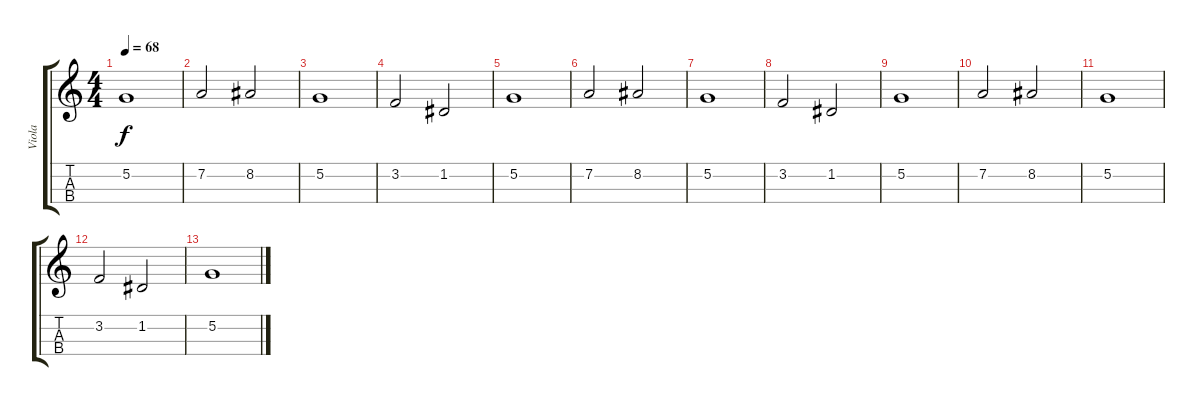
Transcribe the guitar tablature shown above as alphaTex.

\track ("Viola" "Viola") {instrument viola}
\staff {score tabs}
\tuning (A4 D4 G3 C3) {hide}
\ts (4 4)
\tempo 68
\clef g2
\ks c
5.2.1{dy f} |
7.2.2 8.2.2 |
5.2.1 |
3.2.2 1.2.2 |
5.2.1 |
7.2.2 8.2.2 |
5.2.1 |
3.2.2 1.2.2 |
5.2.1 |
7.2.2 8.2.2 |
5.2.1 |
3.2.2 1.2.2 |
5.2.1
